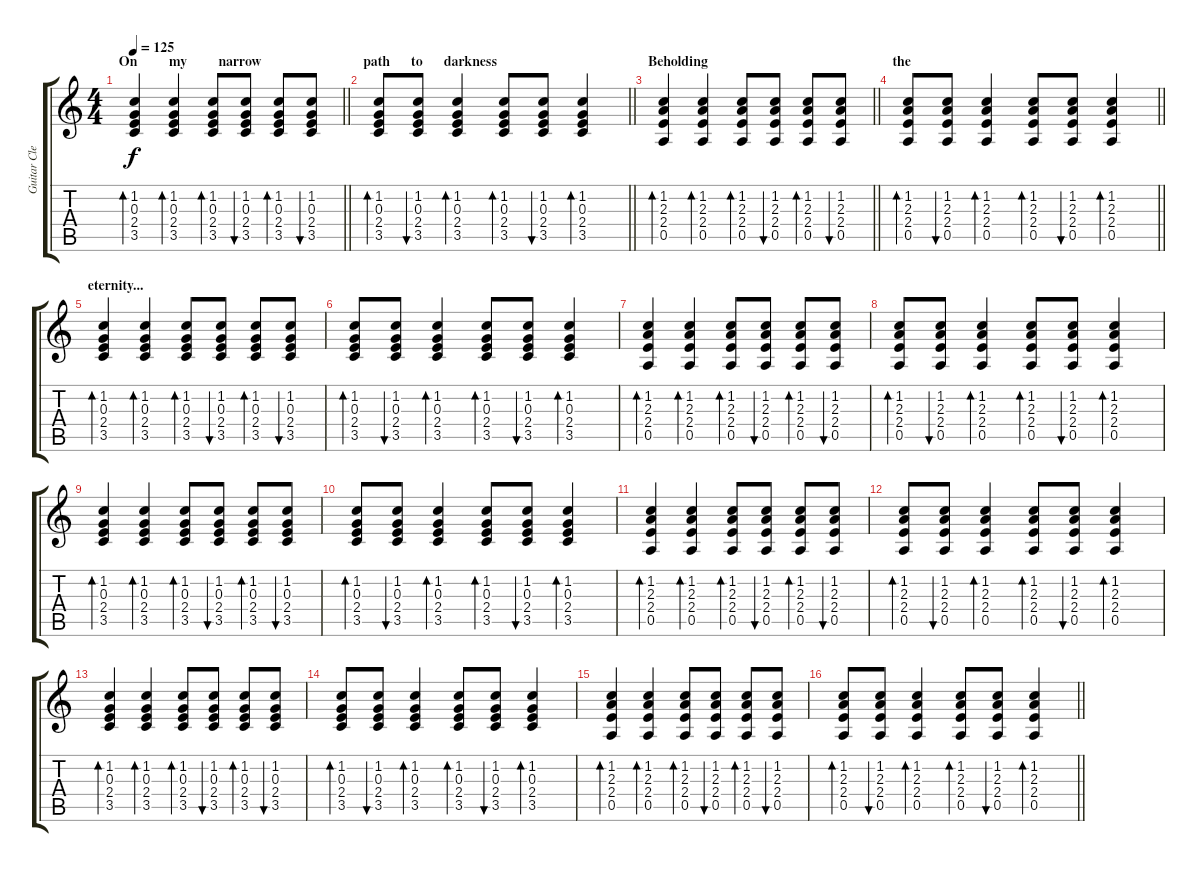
\track ("Guitar Clean/Distortion" "Guitar Cle") {instrument electricguitarclean}
\staff {score tabs}
\tuning (E4 B3 G3 D3 A2 E2) {hide}
\ts (4 4)
\section ("" "On         my         narrow ")
\tempo 125
\clef g2
\barLineRight lightlight
\ks c
(1.2 0.3 2.4 3.5).4{bd 60 dy f} (1.2 0.3 2.4 3.5).4{bd 60} (1.2 0.3 2.4 3.5).8{bd 60} (1.2 0.3 2.4 3.5).8{bu 60} (1.2 0.3 2.4 3.5).8{bd 60} (1.2 0.3 2.4 3.5).8{bu 60} |
\section ("" "path      to      darkness")
\barLineRight lightlight
(1.2 0.3 2.4 3.5).8{bd 60} (1.2 0.3 2.4 3.5).8{bu 60} (1.2 0.3 2.4 3.5).4{bd 60} (1.2 0.3 2.4 3.5).8{bd 60} (1.2 0.3 2.4 3.5).8{bu 60} (1.2 0.3 2.4 3.5).4{bd 60} |
\section ("" "Beholding ")
\barLineRight lightlight
(1.2 2.3 2.4 0.5).4{bd 60} (1.2 2.3 2.4 0.5).4{bd 60} (1.2 2.3 2.4 0.5).8{bd 60} (1.2 2.3 2.4 0.5).8{bu 60} (1.2 2.3 2.4 0.5).8{bd 60} (1.2 2.3 2.4 0.5).8{bu 60} |
\section ("" "the")
\barLineRight lightlight
(1.2 2.3 2.4 0.5).8{bd 60} (1.2 2.3 2.4 0.5).8{bu 60} (1.2 2.3 2.4 0.5).4{bd 60} (1.2 2.3 2.4 0.5).8{bd 60} (1.2 2.3 2.4 0.5).8{bu 60} (1.2 2.3 2.4 0.5).4{bd 60} |
\section ("" "eternity...")
(1.2 0.3 2.4 3.5).4{bd 60} (1.2 0.3 2.4 3.5).4{bd 60} (1.2 0.3 2.4 3.5).8{bd 60} (1.2 0.3 2.4 3.5).8{bu 60} (1.2 0.3 2.4 3.5).8{bd 60} (1.2 0.3 2.4 3.5).8{bu 60} |
(1.2 0.3 2.4 3.5).8{bd 60} (1.2 0.3 2.4 3.5).8{bu 60} (1.2 0.3 2.4 3.5).4{bd 60} (1.2 0.3 2.4 3.5).8{bd 60} (1.2 0.3 2.4 3.5).8{bu 60} (1.2 0.3 2.4 3.5).4{bd 60} |
(1.2 2.3 2.4 0.5).4{bd 60} (1.2 2.3 2.4 0.5).4{bd 60} (1.2 2.3 2.4 0.5).8{bd 60} (1.2 2.3 2.4 0.5).8{bu 60} (1.2 2.3 2.4 0.5).8{bd 60} (1.2 2.3 2.4 0.5).8{bu 60} |
(1.2 2.3 2.4 0.5).8{bd 60} (1.2 2.3 2.4 0.5).8{bu 60} (1.2 2.3 2.4 0.5).4{bd 60} (1.2 2.3 2.4 0.5).8{bd 60} (1.2 2.3 2.4 0.5).8{bu 60} (1.2 2.3 2.4 0.5).4{bd 60} |
(1.2 0.3 2.4 3.5).4{bd 60} (1.2 0.3 2.4 3.5).4{bd 60} (1.2 0.3 2.4 3.5).8{bd 60} (1.2 0.3 2.4 3.5).8{bu 60} (1.2 0.3 2.4 3.5).8{bd 60} (1.2 0.3 2.4 3.5).8{bu 60} |
(1.2 0.3 2.4 3.5).8{bd 60} (1.2 0.3 2.4 3.5).8{bu 60} (1.2 0.3 2.4 3.5).4{bd 60} (1.2 0.3 2.4 3.5).8{bd 60} (1.2 0.3 2.4 3.5).8{bu 60} (1.2 0.3 2.4 3.5).4{bd 60} |
(1.2 2.3 2.4 0.5).4{bd 60} (1.2 2.3 2.4 0.5).4{bd 60} (1.2 2.3 2.4 0.5).8{bd 60} (1.2 2.3 2.4 0.5).8{bu 60} (1.2 2.3 2.4 0.5).8{bd 60} (1.2 2.3 2.4 0.5).8{bu 60} |
(1.2 2.3 2.4 0.5).8{bd 60} (1.2 2.3 2.4 0.5).8{bu 60} (1.2 2.3 2.4 0.5).4{bd 60} (1.2 2.3 2.4 0.5).8{bd 60} (1.2 2.3 2.4 0.5).8{bu 60} (1.2 2.3 2.4 0.5).4{bd 60} |
(1.2 0.3 2.4 3.5).4{bd 60} (1.2 0.3 2.4 3.5).4{bd 60} (1.2 0.3 2.4 3.5).8{bd 60} (1.2 0.3 2.4 3.5).8{bu 60} (1.2 0.3 2.4 3.5).8{bd 60} (1.2 0.3 2.4 3.5).8{bu 60} |
(1.2 0.3 2.4 3.5).8{bd 60} (1.2 0.3 2.4 3.5).8{bu 60} (1.2 0.3 2.4 3.5).4{bd 60} (1.2 0.3 2.4 3.5).8{bd 60} (1.2 0.3 2.4 3.5).8{bu 60} (1.2 0.3 2.4 3.5).4{bd 60} |
(1.2 2.3 2.4 0.5).4{bd 60} (1.2 2.3 2.4 0.5).4{bd 60} (1.2 2.3 2.4 0.5).8{bd 60} (1.2 2.3 2.4 0.5).8{bu 60} (1.2 2.3 2.4 0.5).8{bd 60} (1.2 2.3 2.4 0.5).8{bu 60} |
\barLineRight lightlight
(1.2 2.3 2.4 0.5).8{bd 60} (1.2 2.3 2.4 0.5).8{bu 60} (1.2 2.3 2.4 0.5).4{bd 60} (1.2 2.3 2.4 0.5).8{bd 60} (1.2 2.3 2.4 0.5).8{bu 60} (1.2 2.3 2.4 0.5).4{bd 60}
